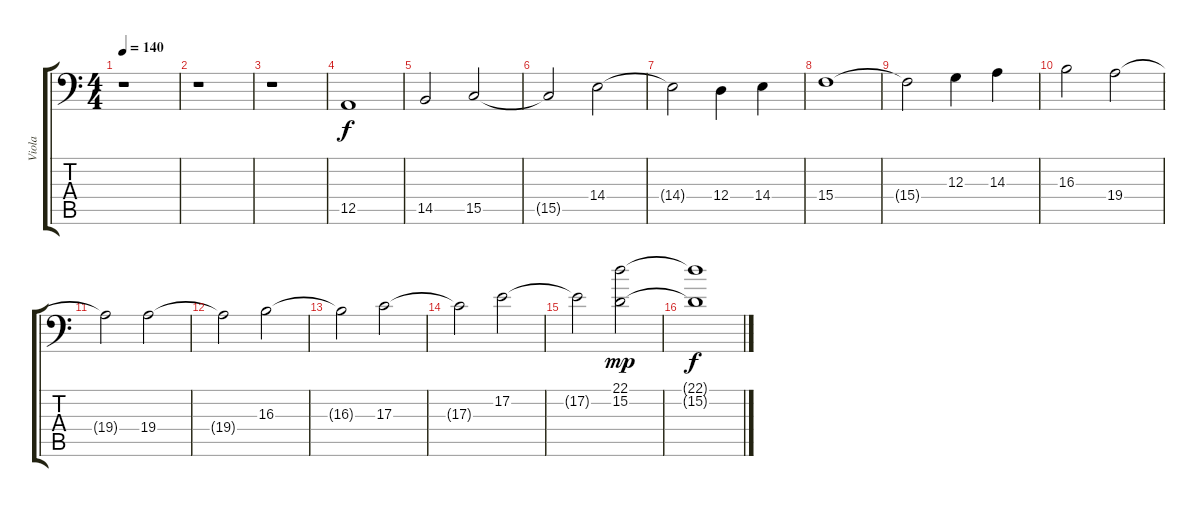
\track ("Viola" "Viola") {instrument viola}
\staff {score tabs}
\tuning (E3 B2 G2 D2 A1 E1) {hide}
\ts (4 4)
\tempo 140
\clef f4
\ks c
r.1{dy f} |
r.1 |
r.1 |
12.5.1{volume 12} |
14.5.2 15.5.2 |
15.5{t}.2 14.4.2 |
14.4{t}.2 12.4.4 14.4.4 |
15.4.1 |
15.4{t}.2 12.3.4 14.3.4 |
16.3.2 19.4.2 |
19.4{t}.2 19.4.2 |
19.4{t}.2{volume 14} 16.3.2 |
16.3{t}.2 17.3.2 |
17.3{t}.2 17.2.2 |
17.2{t}.2 (22.1 15.2).2{dy mp volume 16} |
(22.1{t} 15.2{t}).1{dy f}
